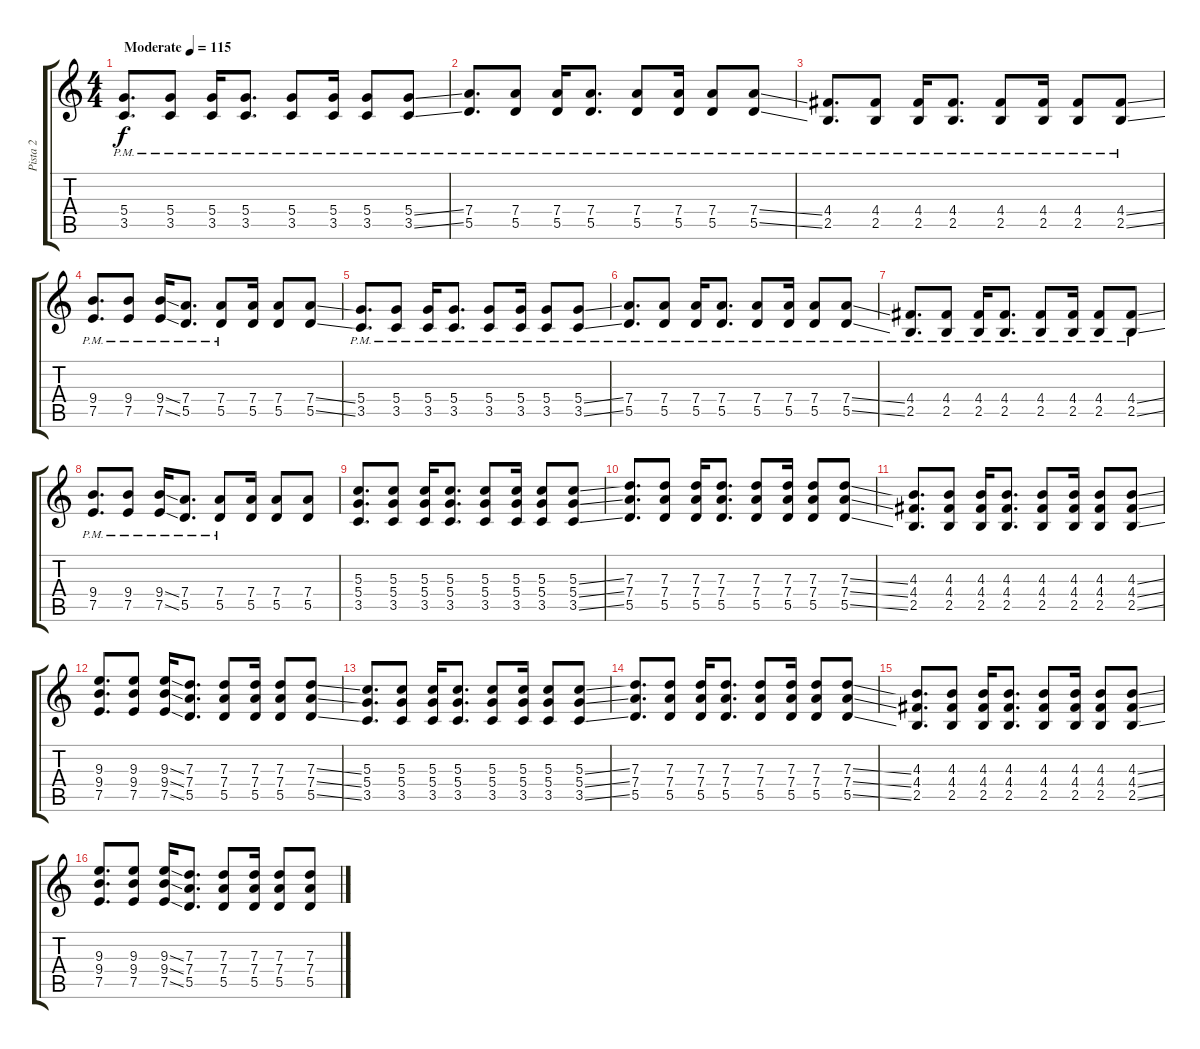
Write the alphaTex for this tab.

\track ("Pista 2" "Pista 2") {instrument overdrivenguitar}
\staff {score tabs}
\tuning (E4 B3 G3 D3 A2 E2) {hide}
\ts (4 4)
\tempo (115 "Moderate")
\clef g2
\ks c
(5.4{pm} 3.5{pm}).8{d dy f instrument overdrivenguitar} (5.4{pm} 3.5{pm}).8 (5.4{pm} 3.5{pm}).16 (5.4{pm} 3.5{pm}).8{d} (5.4{pm} 3.5{pm}).8 (5.4{pm} 3.5{pm}).16 (5.4{pm} 3.5{pm}).8 (5.4{ss pm} 3.5{ss pm}).8 |
(7.4{pm} 5.5{pm}).8{d} (7.4{pm} 5.5{pm}).8 (7.4{pm} 5.5{pm}).16 (7.4{pm} 5.5{pm}).8{d} (7.4{pm} 5.5{pm}).8 (7.4{pm} 5.5{pm}).16 (7.4{pm} 5.5{pm}).8 (7.4{ss pm} 5.5{ss pm}).8 |
(4.4{pm} 2.5{pm}).8{d} (4.4{pm} 2.5{pm}).8 (4.4{pm} 2.5{pm}).16 (4.4{pm} 2.5{pm}).8{d} (4.4{pm} 2.5{pm}).8 (4.4{pm} 2.5{pm}).16 (4.4{pm} 2.5{pm}).8 (4.4{ss pm} 2.5{ss pm}).8 |
(9.4{pm} 7.5{pm}).8{d} (9.4{pm} 7.5{pm}).8 (9.4{ss pm} 7.5{ss pm}).16 (7.4{pm} 5.5{pm}).8{d} (7.4{pm} 5.5{pm}).8 (7.4 5.5).16 (7.4 5.5).8 (7.4{ss} 5.5{ss}).8 |
(5.4{pm} 3.5{pm}).8{d} (5.4{pm} 3.5{pm}).8 (5.4{pm} 3.5{pm}).16 (5.4{pm} 3.5{pm}).8{d} (5.4{pm} 3.5{pm}).8 (5.4{pm} 3.5{pm}).16 (5.4{pm} 3.5{pm}).8 (5.4{ss pm} 3.5{ss pm}).8 |
(7.4{pm} 5.5{pm}).8{d} (7.4{pm} 5.5{pm}).8 (7.4{pm} 5.5{pm}).16 (7.4{pm} 5.5{pm}).8{d} (7.4{pm} 5.5{pm}).8 (7.4{pm} 5.5{pm}).16 (7.4{pm} 5.5{pm}).8 (7.4{ss pm} 5.5{ss pm}).8 |
(4.4{pm} 2.5{pm}).8{d} (4.4{pm} 2.5{pm}).8 (4.4{pm} 2.5{pm}).16 (4.4{pm} 2.5{pm}).8{d} (4.4{pm} 2.5{pm}).8 (4.4{pm} 2.5{pm}).16 (4.4{pm} 2.5{pm}).8 (4.4{ss pm} 2.5{ss pm}).8 |
(9.4{pm} 7.5{pm}).8{d} (9.4{pm} 7.5{pm}).8 (9.4{ss pm} 7.5{ss pm}).16 (7.4{pm} 5.5{pm}).8{d} (7.4{pm} 5.5{pm}).8 (7.4 5.5).16 (7.4 5.5).8 (7.4 5.5).8 |
(5.3 5.4 3.5).8{d} (5.3 5.4 3.5).8 (5.3 5.4 3.5).16 (5.3 5.4 3.5).8{d} (5.3 5.4 3.5).8 (5.3 5.4 3.5).16 (5.3 5.4 3.5).8 (5.3{ss} 5.4{ss} 3.5{ss}).8 |
(7.3 7.4 5.5).8{d} (7.3 7.4 5.5).8 (7.3 7.4 5.5).16 (7.3 7.4 5.5).8{d} (7.3 7.4 5.5).8 (7.3 7.4 5.5).16 (7.3 7.4 5.5).8 (7.3{ss} 7.4{ss} 5.5{ss}).8 |
(4.3 4.4 2.5).8{d} (4.3 4.4 2.5).8 (4.3 4.4 2.5).16 (4.3 4.4 2.5).8{d} (4.3 4.4 2.5).8 (4.3 4.4 2.5).16 (4.3 4.4 2.5).8 (4.3{ss} 4.4{ss} 2.5{ss}).8 |
(9.3 9.4 7.5).8{d} (9.3 9.4 7.5).8 (9.3{ss} 9.4{ss} 7.5{ss}).16 (7.3 7.4 5.5).8{d} (7.3 7.4 5.5).8 (7.3 7.4 5.5).16 (7.3 7.4 5.5).8 (7.3{ss} 7.4{ss} 5.5{ss}).8 |
(5.3 5.4 3.5).8{d} (5.3 5.4 3.5).8 (5.3 5.4 3.5).16 (5.3 5.4 3.5).8{d} (5.3 5.4 3.5).8 (5.3 5.4 3.5).16 (5.3 5.4 3.5).8 (5.3{ss} 5.4{ss} 3.5{ss}).8 |
(7.3 7.4 5.5).8{d} (7.3 7.4 5.5).8 (7.3 7.4 5.5).16 (7.3 7.4 5.5).8{d} (7.3 7.4 5.5).8 (7.3 7.4 5.5).16 (7.3 7.4 5.5).8 (7.3{ss} 7.4{ss} 5.5{ss}).8 |
(4.3 4.4 2.5).8{d} (4.3 4.4 2.5).8 (4.3 4.4 2.5).16 (4.3 4.4 2.5).8{d} (4.3 4.4 2.5).8 (4.3 4.4 2.5).16 (4.3 4.4 2.5).8 (4.3{ss} 4.4{ss} 2.5{ss}).8 |
(9.3 9.4 7.5).8{d} (9.3 9.4 7.5).8 (9.3{ss} 9.4{ss} 7.5{ss}).16 (7.3 7.4 5.5).8{d} (7.3 7.4 5.5).8 (7.3 7.4 5.5).16 (7.3 7.4 5.5).8 (7.3 7.4 5.5).8
